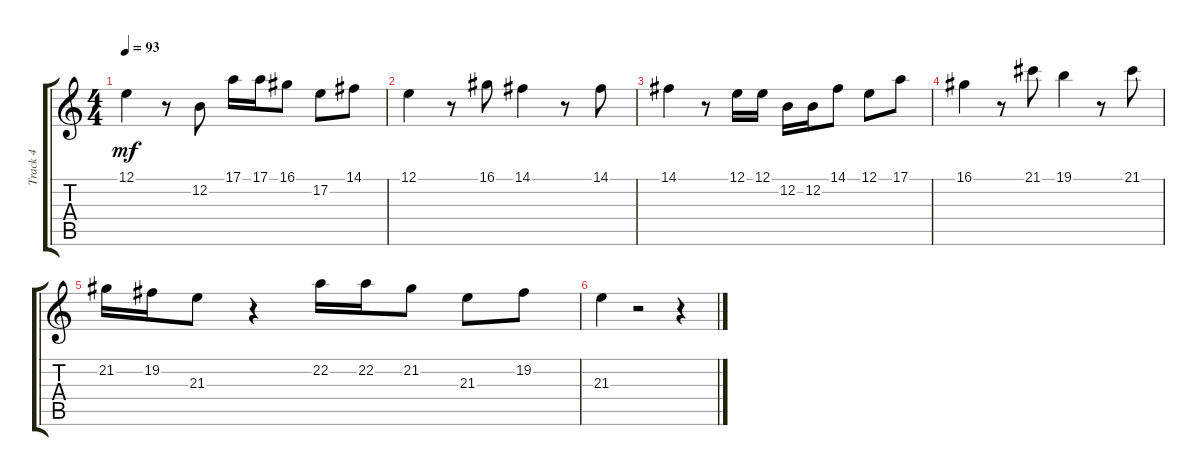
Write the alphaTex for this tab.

\track ("Track 4" "Track 4") {instrument flute}
\staff {score tabs}
\tuning (E4 B3 G3 D3 A2 E2) {hide}
\ts (4 4)
\tempo 93
\clef g2
\ks c
12.1.4{dy mf} r.8 12.2.8 17.1.16 17.1.16 16.1.8 17.2.8 14.1.8 |
12.1.4 r.8 16.1.8 14.1.4 r.8 14.1.8 |
14.1.4 r.8 12.1.16 12.1.16 12.2.16 12.2.16 14.1.8 12.1.8 17.1.8 |
16.1.4 r.8 21.1.8 19.1.4 r.8 21.1.8 |
21.2.16 19.2.16 21.3.8 r.4 22.2.16 22.2.16 21.2.8 21.3.8 19.2.8 |
21.3.4 r.2 r.4
